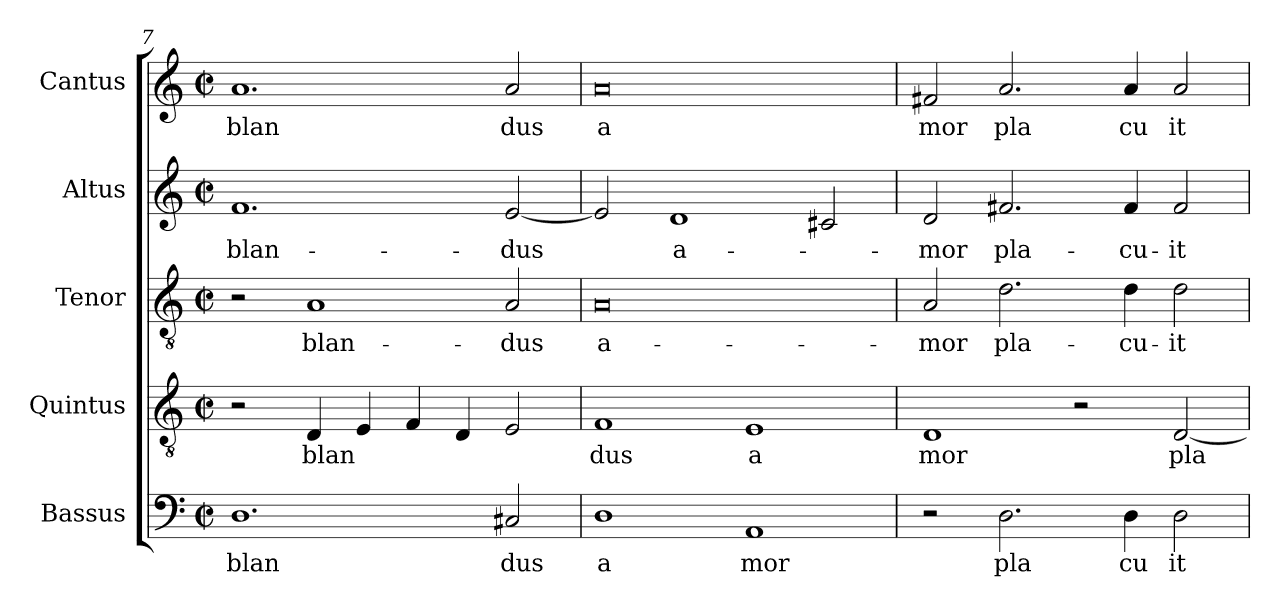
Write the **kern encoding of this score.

**kern	**text	**kern	**text	**kern	**text	**kern	**text	**kern	**text
*part5	*part5	*part4	*part4	*part3	*part3	*part2	*part2	*part1	*part1
*staff5	*staff5	*staff4	*staff4	*staff3	*staff3	*staff2	*staff2	*staff1	*staff1
*I"Bassus	*	*I"Quintus	*	*I"Tenor	*	*I"Altus	*	*I"Cantus	*
!!LO:LB:g=z
*clefF4	*	*clefGv2	*	*clefGv2	*	*clefG2	*	*clefG2	*
*M2/2	*	*M2/2	*	*M2/2	*	*M2/2	*	*M2/2	*
*met(c|)	*	*met(c|)	*	*met(c|)	*	*met(c|)	*	*met(c|)	*
=7	=7	=7	=7	=7	=7	=7	=7	=7	=7
!	!LO:LY:b:cj	!	!	!	!	!	!LO:LY:b:cj	!	!LO:LY:b:cj
1.D	blan	2r	.	2r	.	1.f	blan-	1.a	blan
!	!	!	!LO:LY:b	!	!LO:LY:b:cj	!	!	!	!
.	.	4D/	blan	1A	blan-	.	.	.	.
.	.	4E/	.	.	.	.	.	.	.
.	.	4F/	.	.	.	.	.	.	.
.	.	4D/	.	.	.	.	.	.	.
!	!LO:LY:b:cj	!	!	!	!LO:LY:b:cj	!	!LO:LY:b	!	!LO:LY:b:cj
2C#X/	dus	2E/	.	2A/	-dus	[<2e/	-dus	2a/	dus
=8	=8	=8	=8	=8	=8	=8	=8	=8	=8
!	!LO:LY:b:cj	!	!LO:LY:b:cj	!	!LO:LY:b:cj	!	!	!	!LO:LY:b:cj
1D	a	1F	dus	0A	a-	2e/]	.	0a	a
!	!	!	!	!	!	!	!LO:LY:b:rj	!	!
.	.	.	.	.	.	1d	a-	.	.
!	!LO:LY:b:cj	!	!LO:LY:b:cj	!	!	!	!	!	!
1AA	mor	1E	a	.	.	.	.	.	.
.	.	.	.	.	.	2c#/	.	.	.
=9	=9	=9	=9	=9	=9	=9	=9	=9	=9
!	!	!	!LO:LY:b:cj	!	!LO:LY:b:cj	!	!LO:LY:b:cj	!	!LO:LY:b:cj
2r	.	1D	mor	2A/	-mor	2d/	-mor	2f#X/	mor
!	!LO:LY:b:cj	!	!	!	!LO:LY:b:cj	!	!LO:LY:b:cj	!	!LO:LY:b:cj
2.D\	pla	.	.	2.d\	pla-	2.f#X/	pla-	2.a/	pla
.	.	2r	.	.	.	.	.	.	.
!	!LO:LY:b:cj	!	!	!	!LO:LY:b:cj	!	!LO:LY:b:cj	!	!LO:LY:b:cj
4D\	cu	.	.	4d\	-cu-	4f#/	-cu-	4a/	cu
!	!LO:LY:b:cj	!	!LO:LY:b	!	!LO:LY:b:cj	!	!LO:LY:b:cj	!	!LO:LY:b:cj
2D\	it	[<2D/	pla	2d\	-it	2f#/	-it	2a/	it
=	=	=	=	=	=	=	=	=	=
*-	*-	*-	*-	*-	*-	*-	*-	*-	*-
